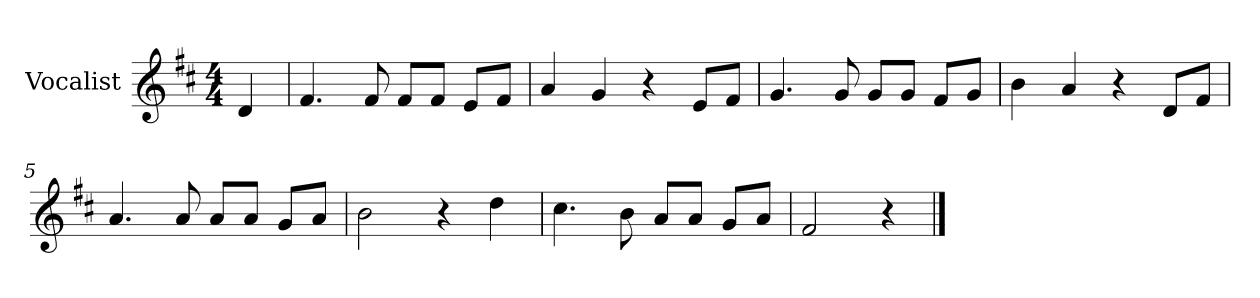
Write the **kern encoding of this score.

**kern
*part1
*staff1
*I"Vocalist
*k[f#c#]
*D:
*M4/4
=
4d
=1
4.f#
8f#
8f#L
8f#J
8eL
8f#J
=2
4a
4g
4r
8eL
8f#J
=3
4.g
8g
8gL
8gJ
8f#L
8gJ
=4
4b
4a
4r
8dL
8f#J
=5
4.a
8a
8aL
8aJ
8gL
8aJ
=6
2b
4r
4dd
=7
4.cc#
8b
8aL
8aJ
8gL
8aJ
=8
2f#
4r
==
*-
